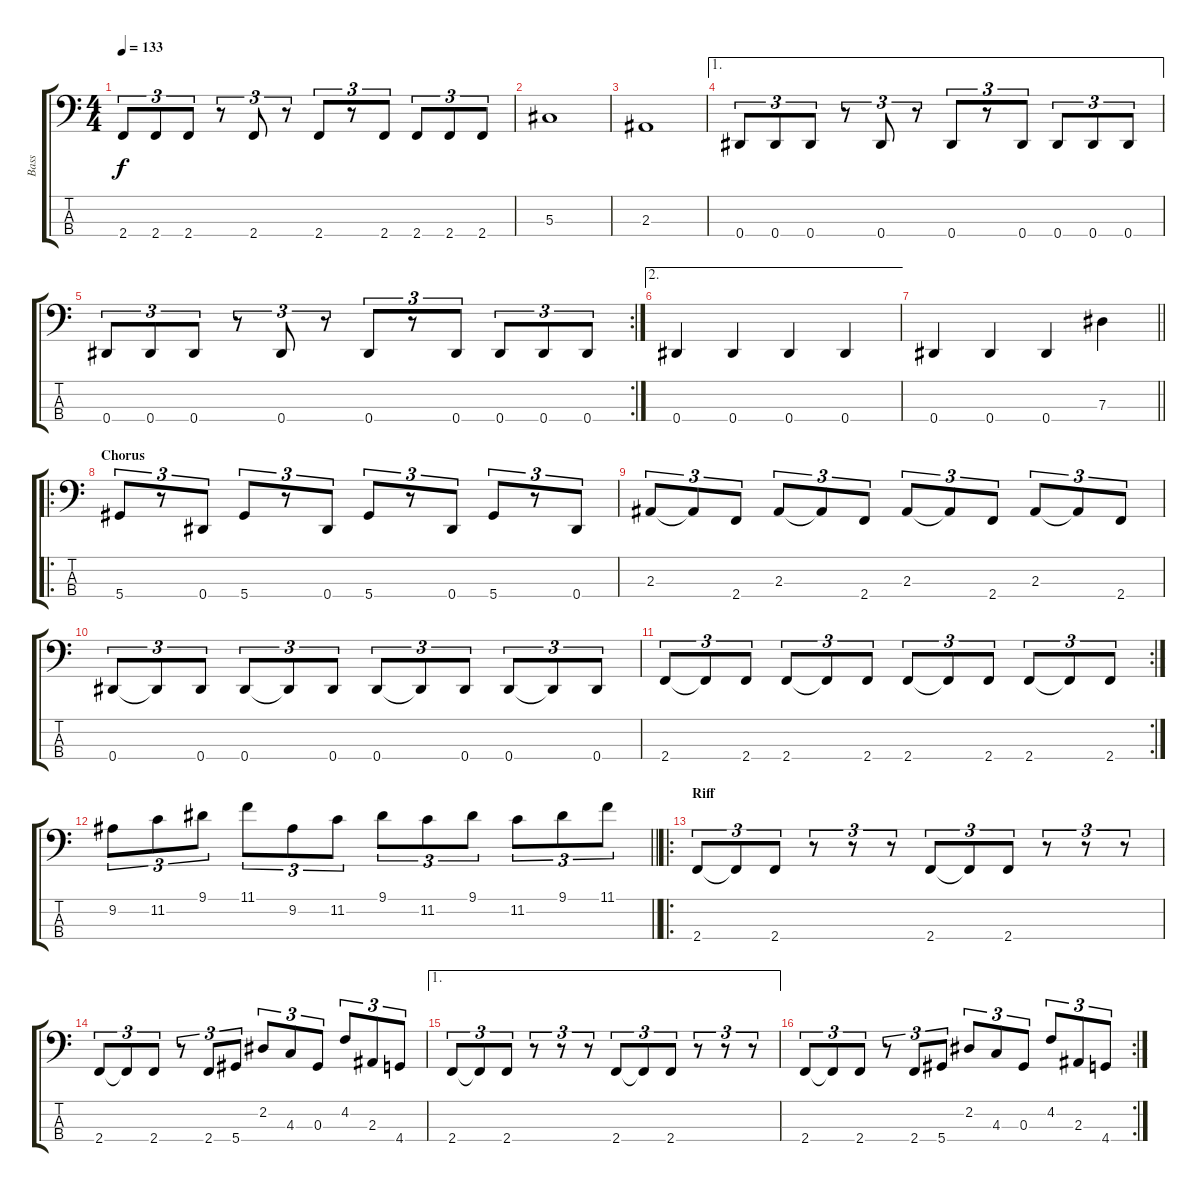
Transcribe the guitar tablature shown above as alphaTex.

\track ("Bass" "Bass") {instrument electricbasspick}
\staff {score tabs}
\tuning (Gb2 Db2 Ab1 Eb1) {hide}
\ts (4 4)
\tempo 133
\clef f4
\ks c
2.4.8{tu (3 2) dy f} 2.4.8{tu (3 2)} 2.4.8{tu (3 2)} r.8{tu (3 2)} 2.4.8{tu (3 2)} r.8{tu (3 2)} 2.4.8{tu (3 2)} r.8{tu (3 2)} 2.4.8{tu (3 2)} 2.4.8{tu (3 2)} 2.4.8{tu (3 2)} 2.4.8{tu (3 2)} |
5.3.1 |
2.3.1 |
\ae 1
0.4.8{tu (3 2)} 0.4.8{tu (3 2)} 0.4.8{tu (3 2)} r.8{tu (3 2)} 0.4.8{tu (3 2)} r.8{tu (3 2)} 0.4.8{tu (3 2)} r.8{tu (3 2)} 0.4.8{tu (3 2)} 0.4.8{tu (3 2)} 0.4.8{tu (3 2)} 0.4.8{tu (3 2)} |
\rc 2
0.4.8{tu (3 2)} 0.4.8{tu (3 2)} 0.4.8{tu (3 2)} r.8{tu (3 2)} 0.4.8{tu (3 2)} r.8{tu (3 2)} 0.4.8{tu (3 2)} r.8{tu (3 2)} 0.4.8{tu (3 2)} 0.4.8{tu (3 2)} 0.4.8{tu (3 2)} 0.4.8{tu (3 2)} |
\ae 2
0.4.4 0.4.4 0.4.4 0.4.4 |
\barLineRight lightlight
0.4.4 0.4.4 0.4.4 7.3.4 |
\ro
\section ("" "Chorus")
5.4.8{tu (3 2)} r.8{tu (3 2)} 0.4.8{tu (3 2)} 5.4.8{tu (3 2)} r.8{tu (3 2)} 0.4.8{tu (3 2)} 5.4.8{tu (3 2)} r.8{tu (3 2)} 0.4.8{tu (3 2)} 5.4.8{tu (3 2)} r.8{tu (3 2)} 0.4.8{tu (3 2)} |
2.3.8{tu (3 2)} 2.3{t}.8{tu (3 2)} 2.4.8{tu (3 2)} 2.3.8{tu (3 2)} 2.3{t}.8{tu (3 2)} 2.4.8{tu (3 2)} 2.3.8{tu (3 2)} 2.3{t}.8{tu (3 2)} 2.4.8{tu (3 2)} 2.3.8{tu (3 2)} 2.3{t}.8{tu (3 2)} 2.4.8{tu (3 2)} |
0.4.8{tu (3 2)} 0.4{t}.8{tu (3 2)} 0.4.8{tu (3 2)} 0.4.8{tu (3 2)} 0.4{t}.8{tu (3 2)} 0.4.8{tu (3 2)} 0.4.8{tu (3 2)} 0.4{t}.8{tu (3 2)} 0.4.8{tu (3 2)} 0.4.8{tu (3 2)} 0.4{t}.8{tu (3 2)} 0.4.8{tu (3 2)} |
\rc 2
2.4.8{tu (3 2)} 2.4{t}.8{tu (3 2)} 2.4.8{tu (3 2)} 2.4.8{tu (3 2)} 2.4{t}.8{tu (3 2)} 2.4.8{tu (3 2)} 2.4.8{tu (3 2)} 2.4{t}.8{tu (3 2)} 2.4.8{tu (3 2)} 2.4.8{tu (3 2)} 2.4{t}.8{tu (3 2)} 2.4.8{tu (3 2)} |
\barLineRight lightlight
9.2.8{tu (3 2)} 11.2.8{tu (3 2)} 9.1.8{tu (3 2)} 11.1.8{tu (3 2)} 9.2.8{tu (3 2)} 11.2.8{tu (3 2)} 9.1.8{tu (3 2)} 11.2.8{tu (3 2)} 9.1.8{tu (3 2)} 11.2.8{tu (3 2)} 9.1.8{tu (3 2)} 11.1.8{tu (3 2)} |
\ro
\section ("" "Riff")
2.4.8{tu (3 2)} 2.4{t}.8{tu (3 2)} 2.4.8{tu (3 2)} r.8{tu (3 2)} r.8{tu (3 2)} r.8{tu (3 2)} 2.4.8{tu (3 2)} 2.4{t}.8{tu (3 2)} 2.4.8{tu (3 2)} r.8{tu (3 2)} r.8{tu (3 2)} r.8{tu (3 2)} |
2.4.8{tu (3 2)} 2.4{t}.8{tu (3 2)} 2.4.8{tu (3 2)} r.8{tu (3 2)} 2.4.8{tu (3 2)} 5.4.8{tu (3 2)} 2.2.8{tu (3 2)} 4.3.8{tu (3 2)} 0.3.8{tu (3 2)} 4.2.8{tu (3 2)} 2.3.8{tu (3 2)} 4.4.8{tu (3 2)} |
\ae 1
2.4.8{tu (3 2)} 2.4{t}.8{tu (3 2)} 2.4.8{tu (3 2)} r.8{tu (3 2)} r.8{tu (3 2)} r.8{tu (3 2)} 2.4.8{tu (3 2)} 2.4{t}.8{tu (3 2)} 2.4.8{tu (3 2)} r.8{tu (3 2)} r.8{tu (3 2)} r.8{tu (3 2)} |
\rc 2
2.4.8{tu (3 2)} 2.4{t}.8{tu (3 2)} 2.4.8{tu (3 2)} r.8{tu (3 2)} 2.4.8{tu (3 2)} 5.4.8{tu (3 2)} 2.2.8{tu (3 2)} 4.3.8{tu (3 2)} 0.3.8{tu (3 2)} 4.2.8{tu (3 2)} 2.3.8{tu (3 2)} 4.4.8{tu (3 2)}
